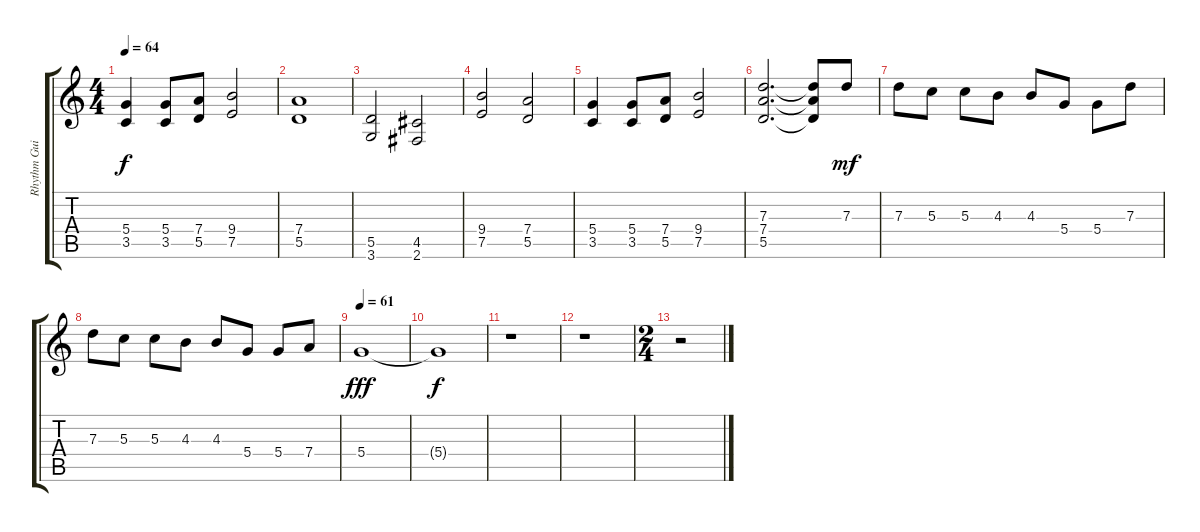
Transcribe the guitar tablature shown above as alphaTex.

\track ("Rhythm Guitar - John Norum" "Rhythm Gui") {instrument distortionguitar}
\staff {score tabs}
\tuning (E4 B3 G3 D3 A2 E2) {hide}
\ts (4 4)
\tempo 64
\clef g2
\ks c
(5.4 3.5).4{dy f} (5.4 3.5).8 (7.4 5.5).8 (9.4 7.5).2 |
(7.4 5.5).1 |
(5.5 3.6).2 (4.5 2.6).2 |
(9.4 7.5).2 (7.4 5.5).2 |
(5.4 3.5).4 (5.4 3.5).8 (7.4 5.5).8 (9.4 7.5).2 |
(7.3 7.4 5.5).2{d} (7.3{t} 7.4{t} 5.5{t}).8 7.3.8{dy mf} |
7.3.8 5.3.8 5.3.8 4.3.8 4.3.8 5.4.8 5.4.8 7.3.8 |
7.3.8 5.3.8 5.3.8 4.3.8 4.3.8 5.4.8 5.4.8 7.4.8 |
\tempo 61
5.4.1{dy fff} |
5.4{t}.1{dy f} |
r.1 |
r.1 |
\ts (2 4)
r.2
